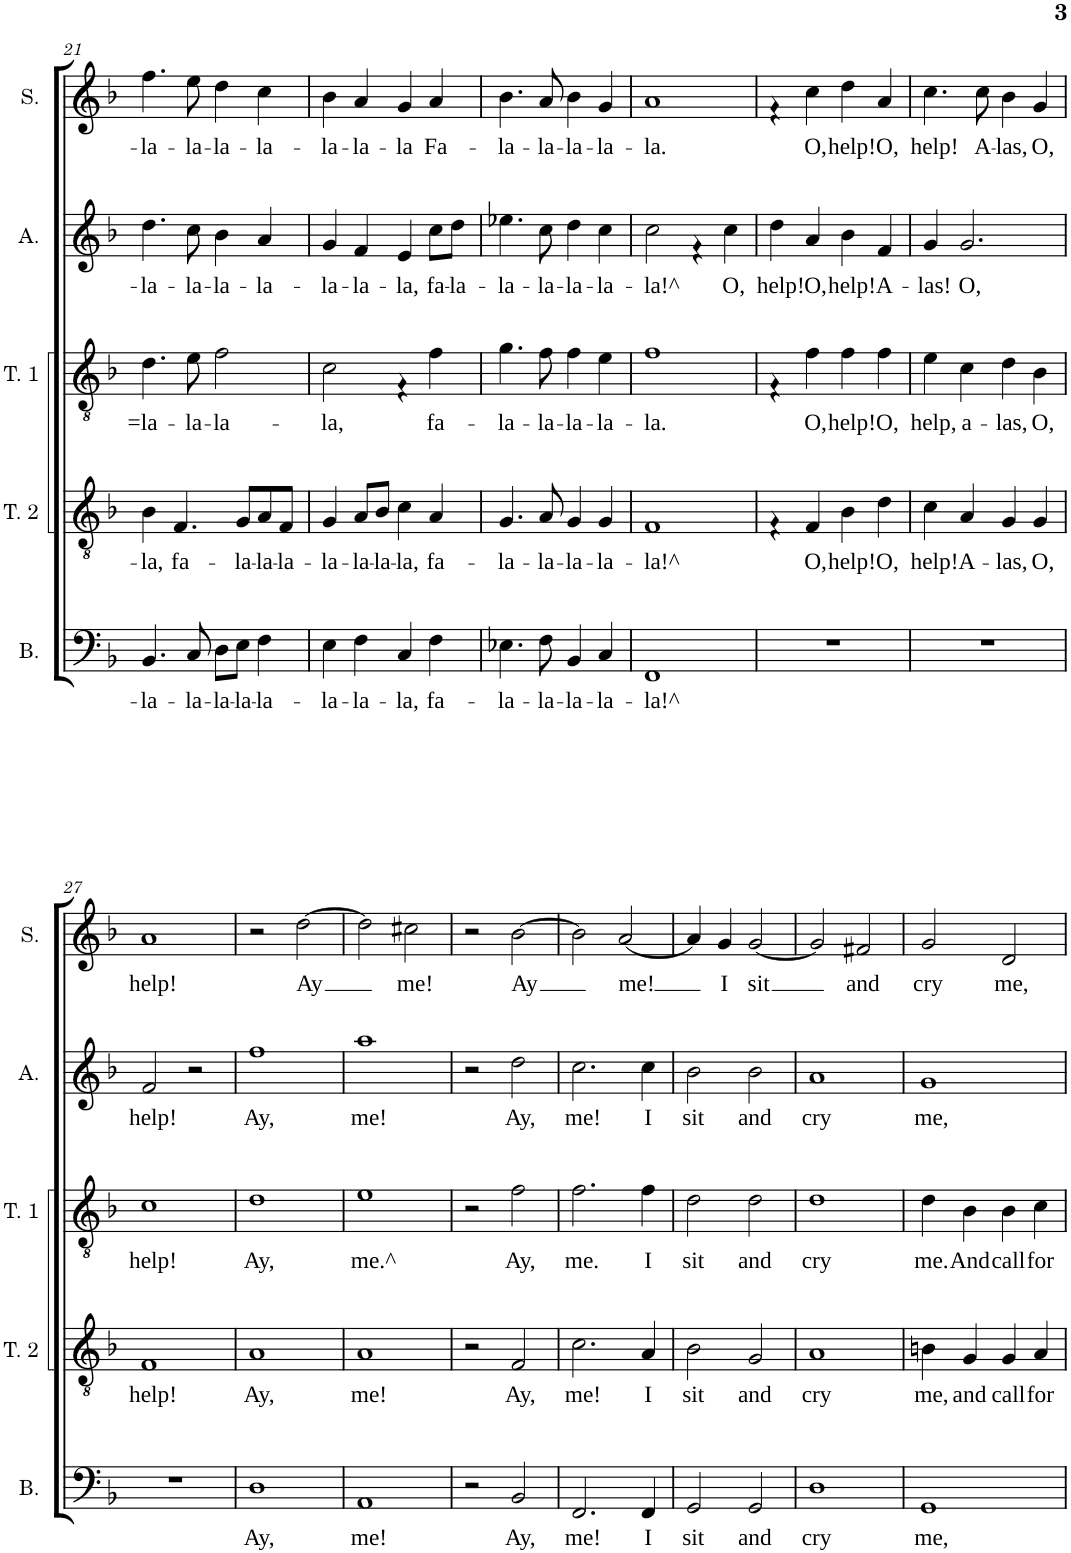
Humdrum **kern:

**kern	**text	**kern	**text	**kern	**text	**kern	**text	**kern	**text
*part5	*part5	*part4	*part4	*part3	*part3	*part2	*part2	*part1	*part1
*staff5	*staff5	*staff4	*staff4	*staff3	*staff3	*staff2	*staff2	*staff1	*staff1
*I"Bass	*	*I"Tenor 2	*	*I"Tenor 1	*	*I"Alto	*	*I"Soprano	*
*I'B.	*	*I'T. 2	*	*I'T. 1	*	*I'A.	*	*I'S.	*
!!LO:PB:g=z
*clefF4	*	*clefGv2	*	*clefGv2	*	*clefG2	*	*clefG2	*
*k[b-]	*	*k[b-]	*	*k[b-]	*	*k[b-]	*	*k[b-]	*
*M2/2	*	*M2/2	*	*M2/2	*	*M2/2	*	*M2/2	*
=21	=21	=21	=21	=21	=21	=21	=21	=21	=21
!	!LO:LY:b	!	!LO:LY:b	!	!LO:LY:b	!	!LO:LY:b	!	!LO:LY:b
4.BB-/	-la-	4B-\	-la,	4.d\	=la-	4.dd\	-la-	4.ff\	-la-
!	!	!	!LO:LY:b	!	!	!	!	!	!
.	.	4.F/	fa-	.	.	.	.	.	.
!	!LO:LY:b	!	!	!	!LO:LY:b	!	!LO:LY:b	!	!LO:LY:b
8C/	-la-	.	.	8e\	-la-	8cc\	-la-	8ee\	-la-
!	!LO:LY:b	!	!	!	!LO:LY:b	!	!LO:LY:b	!	!LO:LY:b
8D\L	-la-	.	.	2f\	-la-	4b-\	-la-	4dd\	-la-
!	!LO:LY:b	!	!LO:LY:b	!	!	!	!	!	!
8E\J	-la-	8G/L	-la-	.	.	.	.	.	.
!	!LO:LY:b	!	!LO:LY:b	!	!	!	!LO:LY:b	!	!LO:LY:b
4F\	-la-	8A/	-la-	.	.	4a/	-la-	4cc\	-la-
!	!	!	!LO:LY:b	!	!	!	!	!	!
.	.	8F/J	-la-	.	.	.	.	.	.
=22	=22	=22	=22	=22	=22	=22	=22	=22	=22
!	!LO:LY:b	!	!LO:LY:b	!	!LO:LY:b	!	!LO:LY:b	!	!LO:LY:b
4E\	-la-	4G/	-la-	2c\	-la,	4g/	-la-	4b-\	-la-
!	!LO:LY:b	!	!LO:LY:b	!	!	!	!LO:LY:b	!	!LO:LY:b
4F\	-la-	8A/L	-la-	.	.	4f/	-la-	4a/	-la-
!	!	!	!LO:LY:b	!	!	!	!	!	!
.	.	8B-/J	-la-	.	.	.	.	.	.
!	!LO:LY:b	!	!LO:LY:b	!	!	!	!LO:LY:b	!	!LO:LY:b
4C/	-la,	4c\	-la,	4rF	.	4e/	-la,	4g/	-la
!	!LO:LY:b	!	!LO:LY:b	!	!LO:LY:b	!	!LO:LY:b	!	!LO:LY:b
4F\	fa-	4A/	fa-	4f\	fa-	8cc\L	fa-	4a/	Fa-
!	!	!	!	!	!	!	!LO:LY:b	!	!
.	.	.	.	.	.	8dd\J	-la-	.	.
=23	=23	=23	=23	=23	=23	=23	=23	=23	=23
!	!LO:LY:b	!	!LO:LY:b	!	!LO:LY:b	!	!LO:LY:b	!	!LO:LY:b
4.E-X\	-la-	4.G/	-la-	4.g\	-la-	4.ee-X\	-la-	4.b-\	-la-
!	!LO:LY:b	!	!LO:LY:b	!	!LO:LY:b	!	!LO:LY:b	!	!LO:LY:b
8F\	-la-	8A/	-la-	8f\	-la-	8cc\	-la-	8a/	-la-
!	!LO:LY:b	!	!LO:LY:b	!	!LO:LY:b	!	!LO:LY:b	!	!LO:LY:b
4BB-/	-la-	4G/	-la-	4f\	-la-	4dd\	-la-	4b-\	-la-
!	!LO:LY:b	!	!LO:LY:b	!	!LO:LY:b	!	!LO:LY:b	!	!LO:LY:b
4C/	-la-	4G/	-la-	4e\	-la-	4cc\	-la-	4g/	-la-
=24	=24	=24	=24	=24	=24	=24	=24	=24	=24
!	!LO:LY:b	!	!LO:LY:b	!	!LO:LY:b	!	!LO:LY:b	!	!LO:LY:b
1FF	la!^	1F	la!^	1f	la.	2cc\	la!^	1a	la.
.	.	.	.	.	.	4rf	.	.	.
!	!	!	!	!	!	!	!LO:LY:b	!	!
.	.	.	.	.	.	4cc\	O,	.	.
=25	=25	=25	=25	=25	=25	=25	=25	=25	=25
!	!	!	!	!	!	!	!LO:LY:b	!	!
1r	.	4rF	.	4rF	.	4dd\	help!	4rf	.
!	!	!	!LO:LY:b	!	!LO:LY:b	!	!LO:LY:b	!	!LO:LY:b
.	.	4F/	O,	4f\	O,	4a/	O,	4cc\	O,
!	!	!	!LO:LY:b	!	!LO:LY:b	!	!LO:LY:b	!	!LO:LY:b
.	.	4B-\	help!	4f\	help!	4b-\	help!	4dd\	help!
!	!	!	!LO:LY:b	!	!LO:LY:b	!	!LO:LY:b	!	!LO:LY:b
.	.	4d\	O,	4f\	O,	4f/	A-	4a/	O,
=26	=26	=26	=26	=26	=26	=26	=26	=26	=26
!	!	!	!LO:LY:b	!	!LO:LY:b	!	!LO:LY:b	!	!LO:LY:b
1r	.	4c\	help!	4e\	help,	4g/	-las!	4.cc\	help!
!	!	!	!LO:LY:b	!	!LO:LY:b	!	!LO:LY:b	!	!
.	.	4A/	A-	4c\	a-	2.g/	O,	.	.
!	!	!	!	!	!	!	!	!	!LO:LY:b
.	.	.	.	.	.	.	.	8cc\	A-
!	!	!	!LO:LY:b	!	!LO:LY:b	!	!	!	!LO:LY:b
.	.	4G/	-las,	4d\	-las,	.	.	4b-\	-las,
!	!	!	!LO:LY:b	!	!LO:LY:b	!	!	!	!LO:LY:b
.	.	4G/	O,	4B-\	O,	.	.	4g/	O,
!!LO:LB:g=z
=27	=27	=27	=27	=27	=27	=27	=27	=27	=27
!	!	!	!LO:LY:b	!	!LO:LY:b	!	!LO:LY:b	!	!LO:LY:b
1r	.	1F	help!	1c	help!	2f/	help!	1a	help!
.	.	.	.	.	.	2r	.	.	.
=28	=28	=28	=28	=28	=28	=28	=28	=28	=28
!	!LO:LY:b	!	!LO:LY:b	!	!LO:LY:b	!	!LO:LY:b	!	!
1D	Ay,	1A	Ay,	1d	Ay,	1ff	Ay,	2r	.
!	!	!	!	!	!	!	!	!	!LO:LY:b
.	.	.	.	.	.	.	.	[>2dd\	Ay
=29	=29	=29	=29	=29	=29	=29	=29	=29	=29
!	!LO:LY:b	!	!LO:LY:b	!	!LO:LY:b	!	!LO:LY:b	!	!
1AA	me!	1A	me!	1e	me.^	1aa	me!	2dd\]	.
!	!	!	!	!	!	!	!	!	!LO:LY:b
.	.	.	.	.	.	.	.	2cc#X\	me!
=30	=30	=30	=30	=30	=30	=30	=30	=30	=30
2r	.	2r	.	2r	.	2r	.	2r	.
!	!LO:LY:b	!	!LO:LY:b	!	!LO:LY:b	!	!LO:LY:b	!	!LO:LY:b
2BB-/	Ay,	2F/	Ay,	2f\	Ay,	2dd\	Ay,	[>2b-\	Ay
=31	=31	=31	=31	=31	=31	=31	=31	=31	=31
!	!LO:LY:b	!	!LO:LY:b	!	!LO:LY:b	!	!LO:LY:b	!	!
2.FF/	me!	2.c\	me!	2.f\	me.	2.cc\	me!	2b-\]	.
!	!	!	!	!	!	!	!	!	!LO:LY:b
.	.	.	.	.	.	.	.	[<2a/	me!
!	!LO:LY:b	!	!LO:LY:b	!	!LO:LY:b	!	!LO:LY:b	!	!
4FF/	I	4A/	I	4f\	I	4cc\	I	.	.
=32	=32	=32	=32	=32	=32	=32	=32	=32	=32
!	!LO:LY:b	!	!LO:LY:b	!	!LO:LY:b	!	!LO:LY:b	!	!
2GG/	sit	2B-\	sit	2d\	sit	2b-\	sit	4a/]	.
!	!	!	!	!	!	!	!	!	!LO:LY:b
.	.	.	.	.	.	.	.	4g/	I
!	!LO:LY:b	!	!LO:LY:b	!	!LO:LY:b	!	!LO:LY:b	!	!LO:LY:b
2GG/	and	2G/	and	2d\	and	2b-\	and	[<2g/	sit
=33	=33	=33	=33	=33	=33	=33	=33	=33	=33
!	!LO:LY:b	!	!LO:LY:b	!	!LO:LY:b	!	!LO:LY:b	!	!
1D	cry	1A	cry	1d	cry	1a	cry	2g/]	.
!	!	!	!	!	!	!	!	!	!LO:LY:b
.	.	.	.	.	.	.	.	2f#X/	and
=34	=34	=34	=34	=34	=34	=34	=34	=34	=34
!	!LO:LY:b	!	!LO:LY:b	!	!LO:LY:b	!	!LO:LY:b	!	!LO:LY:b
1GG	me,	4Bn\	me,	4d\	me.	1g	me,	2g/	cry
!	!	!	!LO:LY:b	!	!LO:LY:b	!	!	!	!
.	.	4G/	and	4B-\	And	.	.	.	.
!	!	!	!LO:LY:b	!	!LO:LY:b	!	!	!	!LO:LY:b
.	.	4G/	call	4B-\	call	.	.	2d/	me,
!	!	!	!LO:LY:b	!	!LO:LY:b	!	!	!	!
.	.	4A/	for	4c\	for	.	.	.	.
=	=	=	=	=	=	=	=	=	=
*-	*-	*-	*-	*-	*-	*-	*-	*-	*-
